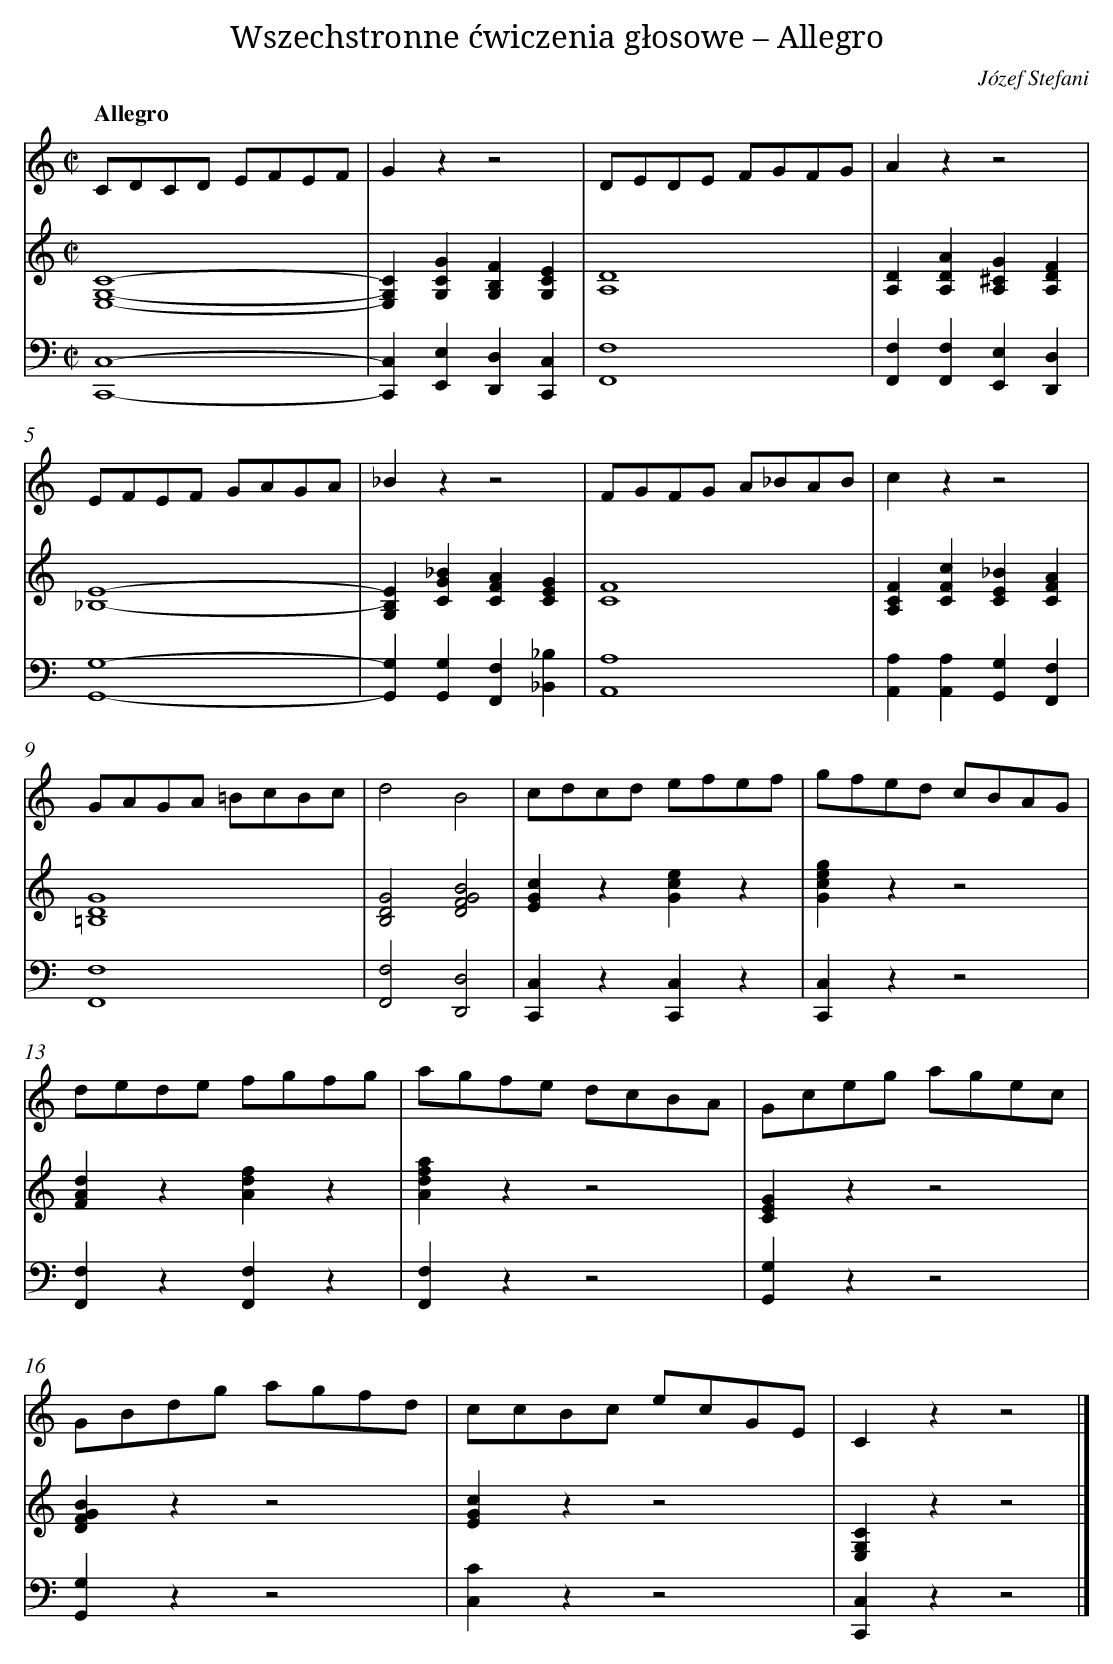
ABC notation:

X:1
T: Wszechstronne ćwiczenia głosowe – Allegro
C: Józef Stefani
L: 1/4
M: C|
Q: "Allegro"
V: 1 clef=treble
V: 2 clef=treble
V: 3 clef=bass
K: C
[V:1] C/D/C/D/ E/F/E/F/ |
[V:2] [C4G,4E,4]- |
[V:3] [C,4C,,4]- |
[V:1] Gzz2 |
[V:2] [CG,E,][GCG,][FB,G,][ECG,] |
[V:3] [C,C,,][E,E,,][D,D,,][C,C,,] |
[V:1] D/E/D/E/ F/G/F/G/ |
[V:2] [D4A,4] |
[V:3] [F,4F,,4] |
[V:1] Azz2 |
[V:2] [DA,][ADA,][G^CA,][FDA,] |
[V:3] [F,F,,][F,F,,][E,E,,][D,D,,] |
[V:1] E/F/E/F/ G/A/G/A/ |
[V:2] [E4_B,4]- |
[V:3] [G,4G,,4]- |
[V:1] _Bzz2 |
[V:2] [EB,G,][_BGC][AFC][GEC] |
[V:3] [G,G,,][G,G,,][F,F,,][_B,_B,,] |
[V:1] F/G/F/G/ A/_B/A/B/ |
[V:2] [F4C4] |
[V:3] [A,4A,,4] |
[V:1] czz2 |
[V:2] [FCA,][cFC][_BEC][AFC] |
[V:3] [A,A,,][A,A,,][G,G,,][F,F,,] |
[V:1] G/A/G/A/ =B/c/B/c/ |
[V:2] [G4D4=B,4] |
[V:3] [F,4F,,4] |
[V:1] d2B2 |
[V:2] [G2D2B,2][B2G2F2D2] |
[V:3] [F,2F,,2][D,2D,,2] |
[V:1] c/d/c/d/ e/f/e/f/ |
[V:2] [cGE]z[ecG]z |
[V:3] [C,C,,]z[C,C,,]z |
[V:1] g/f/e/d/ c/B/A/G/ |
[V:2] [gecG]zz2 |
[V:3] [C,C,,]zz2 |
[V:1] d/e/d/e/ f/g/f/g/ |
[V:2] [dAF]z[fdA]z |
[V:3] [F,F,,]z[F,F,,]z |
[V:1] a/g/f/e/ d/c/B/A/ |
[V:2] [afdA]zz2 |
[V:3] [F,F,,]zz2 |
[V:1] G/c/e/g/ a/g/e/c/ |
[V:2] [GEC]zz2 |
[V:3] [G,G,,]zz2 |
[V:1] G/B/d/g/ a/g/f/d/ |
[V:2] [BGFD]zz2 |
[V:3] [G,G,,]zz2 |
[V:1] c/c/B/c/ e/c/G/E/ |
[V:2] [cGE]zz2 |
[V:3] [CC,]zz2 |
[V:1] Czz2 |]
[V:2] [CG,E,]zz2 |]
[V:3] [C,C,,]zz2 |]
